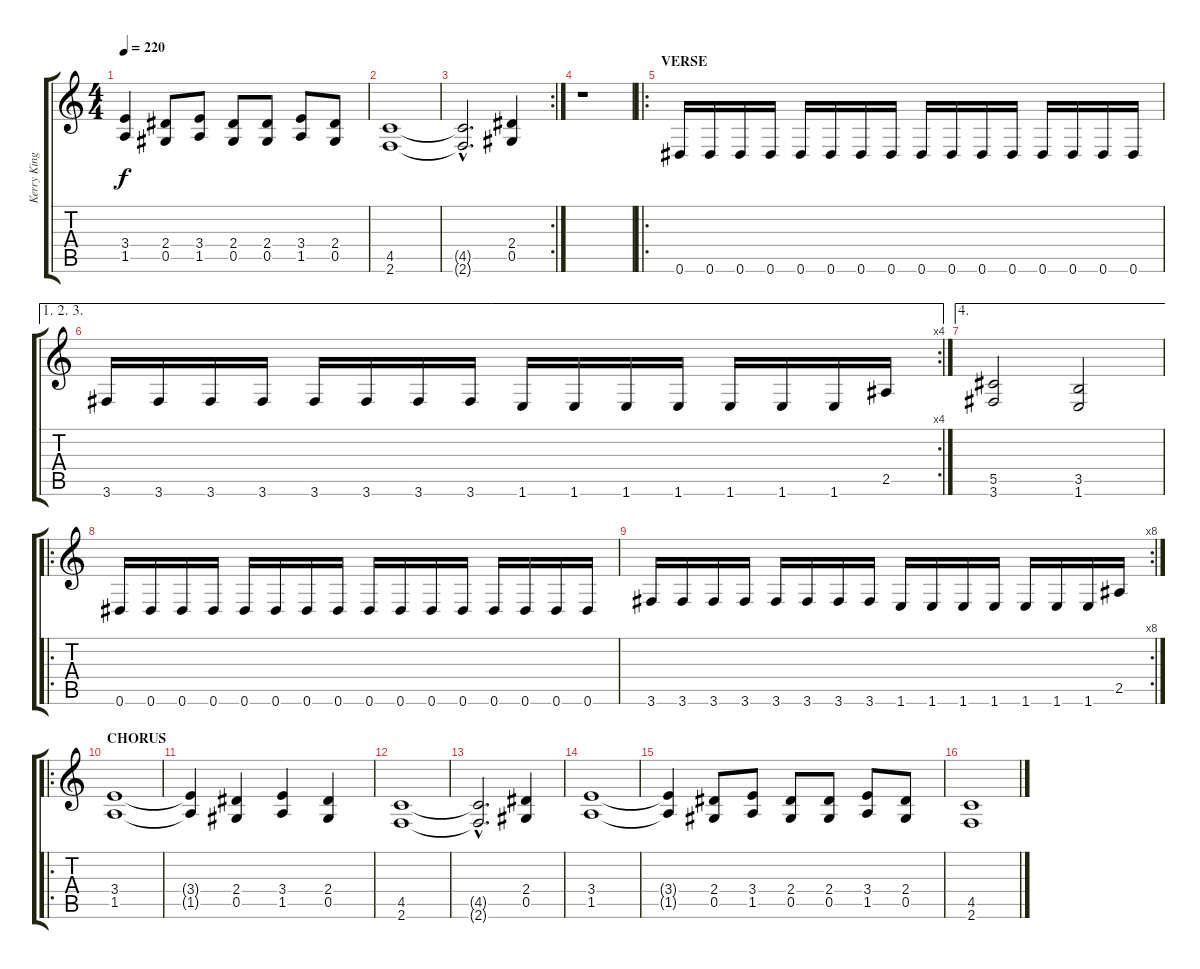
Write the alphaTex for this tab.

\track ("Kerry King" "Kerry King") {instrument distortionguitar}
\staff {score tabs}
\tuning (Eb4 Bb3 Gb3 Db3 Ab2 Eb2) {hide}
\ts (4 4)
\tempo 220
\clef g2
\ks c
(3.4{t} 1.5{t}).4{dy f} (2.4 0.5).8 (3.4 1.5).8 (2.4 0.5).8 (2.4 0.5).8 (3.4 1.5).8 (2.4 0.5).8 |
(4.5 2.6).1 |
\rc 2
(4.5{hac t} 2.6{hac t}).2{d} (2.4 0.5).4 |
r.1 |
\ro
\section ("" "VERSE")
0.6.16 0.6.16 0.6.16 0.6.16 0.6.16 0.6.16 0.6.16 0.6.16 0.6.16 0.6.16 0.6.16 0.6.16 0.6.16 0.6.16 0.6.16 0.6.16 |
\ae (1 2 3)
\rc 4
3.6.16 3.6.16 3.6.16 3.6.16 3.6.16 3.6.16 3.6.16 3.6.16 1.6.16 1.6.16 1.6.16 1.6.16 1.6.16 1.6.16 1.6.16 2.5.16 |
\ae 4
(5.5 3.6).2 (3.5 1.6).2 |
\ro
0.6.16 0.6.16 0.6.16 0.6.16 0.6.16 0.6.16 0.6.16 0.6.16 0.6.16 0.6.16 0.6.16 0.6.16 0.6.16 0.6.16 0.6.16 0.6.16 |
\rc 8
3.6.16 3.6.16 3.6.16 3.6.16 3.6.16 3.6.16 3.6.16 3.6.16 1.6.16 1.6.16 1.6.16 1.6.16 1.6.16 1.6.16 1.6.16 2.5.16 |
\ro
\section ("" "CHORUS")
(3.4 1.5).1 |
(3.4{t} 1.5{t}).4 (2.4 0.5).4 (3.4 1.5).4 (2.4 0.5).4 |
(4.5 2.6).1 |
(4.5{hac t} 2.6{hac t}).2{d} (2.4 0.5).4 |
(3.4 1.5).1 |
(3.4{t} 1.5{t}).4 (2.4 0.5).8 (3.4 1.5).8 (2.4 0.5).8 (2.4 0.5).8 (3.4 1.5).8 (2.4 0.5).8 |
(4.5 2.6).1
